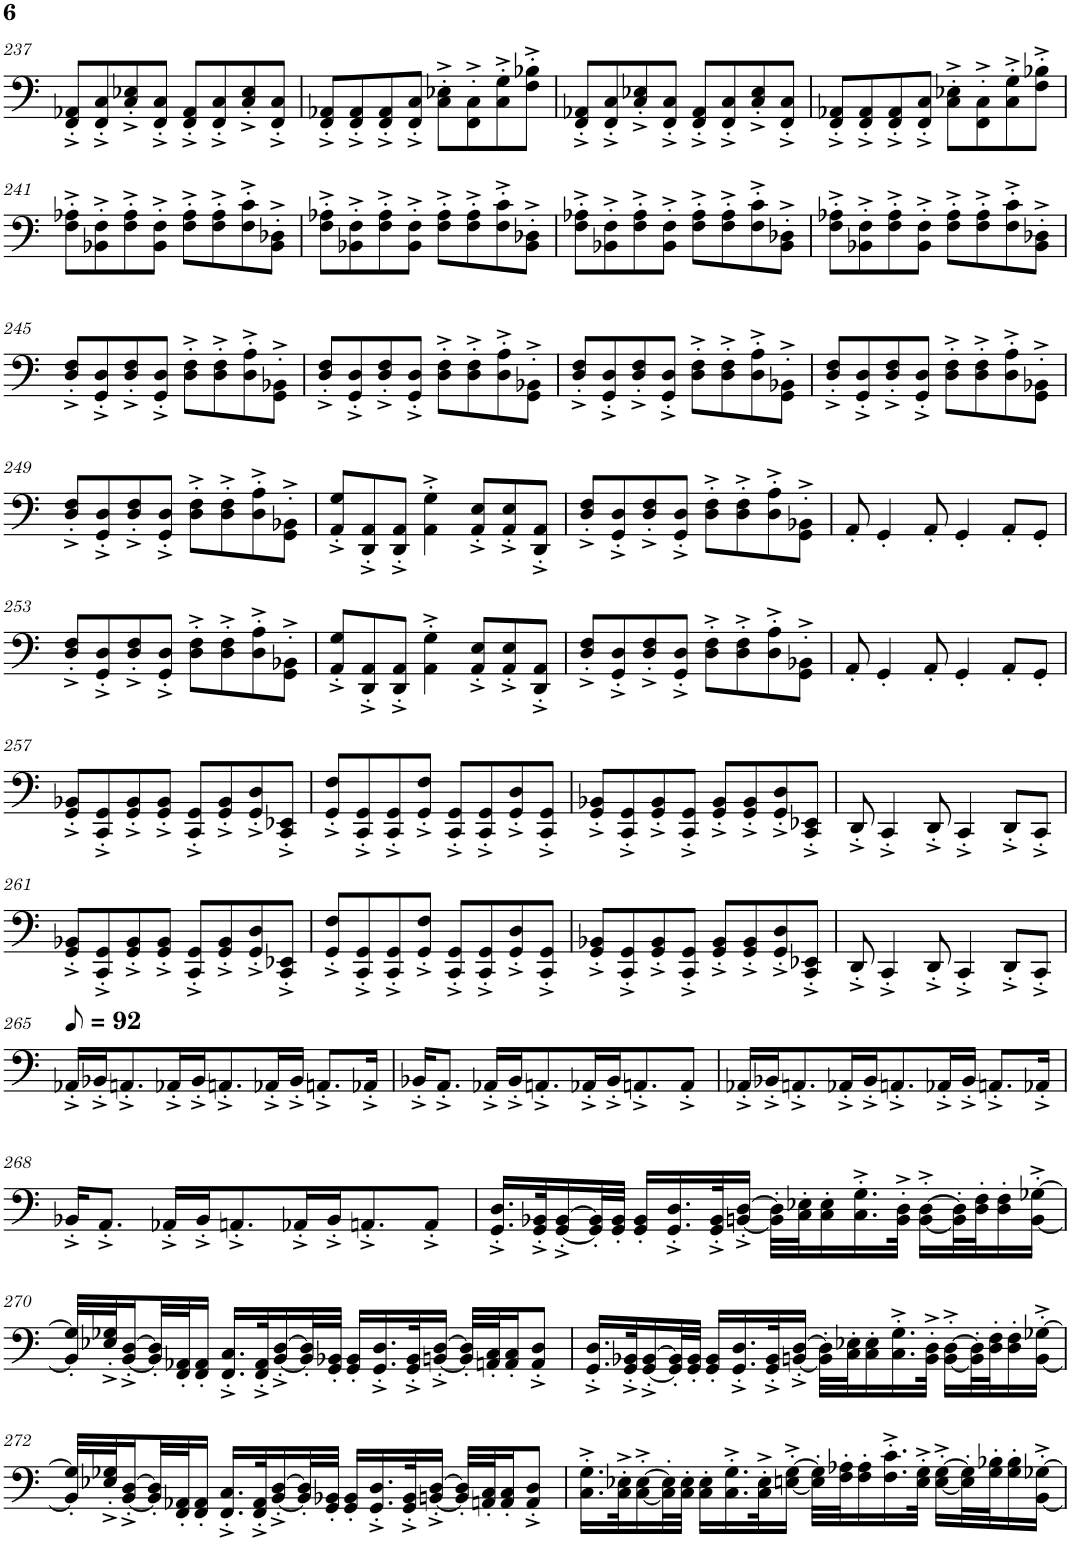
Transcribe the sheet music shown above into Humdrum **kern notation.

**kern
*part1
*staff1
*I"Violoncelo
*I'Vc.
!!LO:PB:g=z
*clefF4
*k[]
*M4/4
=237
8FF/'^ 8AA-X/'^L
8FF/'^ 8C/'^
8C/'^ 8E-X/'^
8FF/'^ 8C/'^J
8FF/'^ 8AA-/'^L
8FF/'^ 8C/'^
8C/'^ 8E-/'^
8FF/'^ 8C/'^J
=238
8FF/'^ 8AA-X/'^L
8FF/'^ 8AA-/'^
8FF/'^ 8AA-/'^
8FF/'^ 8C/'^J
8C\'^ 8E-X\'^L
8FF\'^ 8C\'^
8C\'^ 8G\'^
8F\'^ 8B-X\'^J
=239
8FF/'^ 8AA-X/'^L
8FF/'^ 8C/'^
8C/'^ 8E-X/'^
8FF/'^ 8C/'^J
8FF/'^ 8AA-/'^L
8FF/'^ 8C/'^
8C/'^ 8E-/'^
8FF/'^ 8C/'^J
=240
8FF/'^ 8AA-X/'^L
8FF/'^ 8AA-/'^
8FF/'^ 8AA-/'^
8FF/'^ 8C/'^J
8C\'^ 8E-X\'^L
8FF\'^ 8C\'^
8C\'^ 8G\'^
8F\'^ 8B-X\'^J
!!LO:LB:g=z
=241
8F\'^ 8A-X\'^L
8BB-X\'^ 8F\'^
8F\'^ 8A-\'^
8BB-\'^ 8F\'^J
8F\'^ 8A-\'^L
8F\'^ 8A-\'^
8F\'^ 8c\'^
8BB-\'^ 8D-X\'^J
=242
8F\'^ 8A-X\'^L
8BB-X\'^ 8F\'^
8F\'^ 8A-\'^
8BB-\'^ 8F\'^J
8F\'^ 8A-\'^L
8F\'^ 8A-\'^
8F\'^ 8c\'^
8BB-\'^ 8D-X\'^J
=243
8F\'^ 8A-X\'^L
8BB-X\'^ 8F\'^
8F\'^ 8A-\'^
8BB-\'^ 8F\'^J
8F\'^ 8A-\'^L
8F\'^ 8A-\'^
8F\'^ 8c\'^
8BB-\'^ 8D-X\'^J
=244
8F\'^ 8A-X\'^L
8BB-X\'^ 8F\'^
8F\'^ 8A-\'^
8BB-\'^ 8F\'^J
8F\'^ 8A-\'^L
8F\'^ 8A-\'^
8F\'^ 8c\'^
8BB-\'^ 8D-X\'^J
!!LO:LB:g=z
=245
8D/'^ 8F/'^L
8GG/'^ 8D/'^
8D/'^ 8F/'^
8GG/'^ 8D/'^J
8D\'^ 8F\'^L
8D\'^ 8F\'^
8D\'^ 8A\'^
8GG\'^ 8BB-X\'^J
=246
8D/'^ 8F/'^L
8GG/'^ 8D/'^
8D/'^ 8F/'^
8GG/'^ 8D/'^J
8D\'^ 8F\'^L
8D\'^ 8F\'^
8D\'^ 8A\'^
8GG\'^ 8BB-X\'^J
=247
8D/'^ 8F/'^L
8GG/'^ 8D/'^
8D/'^ 8F/'^
8GG/'^ 8D/'^J
8D\'^ 8F\'^L
8D\'^ 8F\'^
8D\'^ 8A\'^
8GG\'^ 8BB-X\'^J
=248
8D/'^ 8F/'^L
8GG/'^ 8D/'^
8D/'^ 8F/'^
8GG/'^ 8D/'^J
8D\'^ 8F\'^L
8D\'^ 8F\'^
8D\'^ 8A\'^
8GG\'^ 8BB-X\'^J
!!LO:LB:g=z
=249
8D/'^ 8F/'^L
8GG/'^ 8D/'^
8D/'^ 8F/'^
8GG/'^ 8D/'^J
8D\'^ 8F\'^L
8D\'^ 8F\'^
8D\'^ 8A\'^
8GG\'^ 8BB-X\'^J
=250
8AA/'^ 8G/'^L
8DD/'^ 8AA/'^
8DD/'^ 8AA/'^J
4AA\'^ 4G\'^
8AA/'^ 8E/'^L
8AA/'^ 8E/'^
8DD/'^ 8AA/'^J
=251
8D/'^ 8F/'^L
8GG/'^ 8D/'^
8D/'^ 8F/'^
8GG/'^ 8D/'^J
8D\'^ 8F\'^L
8D\'^ 8F\'^
8D\'^ 8A\'^
8GG\'^ 8BB-X\'^J
=252
8AA'/
4GG'/
8AA'/
4GG'/
8AA'/L
8GG'/J
!!LO:LB:g=z
=253
8D/'^ 8F/'^L
8GG/'^ 8D/'^
8D/'^ 8F/'^
8GG/'^ 8D/'^J
8D\'^ 8F\'^L
8D\'^ 8F\'^
8D\'^ 8A\'^
8GG\'^ 8BB-X\'^J
=254
8AA/'^ 8G/'^L
8DD/'^ 8AA/'^
8DD/'^ 8AA/'^J
4AA\'^ 4G\'^
8AA/'^ 8E/'^L
8AA/'^ 8E/'^
8DD/'^ 8AA/'^J
=255
8D/'^ 8F/'^L
8GG/'^ 8D/'^
8D/'^ 8F/'^
8GG/'^ 8D/'^J
8D\'^ 8F\'^L
8D\'^ 8F\'^
8D\'^ 8A\'^
8GG\'^ 8BB-X\'^J
=256
8AA'/
4GG'/
8AA'/
4GG'/
8AA'/L
8GG'/J
!!LO:LB:g=z
=257
8GG/'^ 8BB-X/'^L
8CC/'^ 8GG/'^
8GG/'^ 8BB-/'^
8GG/'^ 8BB-/'^J
8CC/'^ 8GG/'^L
8GG/'^ 8BB-/'^
8GG/'^ 8D/'^
8CC/'^ 8EE-X/'^J
=258
8GG/'^ 8F/'^L
8CC/'^ 8GG/'^
8CC/'^ 8GG/'^
8GG/'^ 8F/'^J
8CC/'^ 8GG/'^L
8CC/'^ 8GG/'^
8GG/'^ 8D/'^
8CC/'^ 8GG/'^J
=259
8GG/'^ 8BB-X/'^L
8CC/'^ 8GG/'^
8GG/'^ 8BB-/'^
8CC/'^ 8GG/'^J
8GG/'^ 8BB-/'^L
8GG/'^ 8BB-/'^
8GG/'^ 8D/'^
8CC/'^ 8EE-X/'^J
=260
8DD'^/
4CC'^/
8DD'^/
4CC'^/
8DD'^/L
8CC'^/J
!!LO:LB:g=z
=261
8GG/'^ 8BB-X/'^L
8CC/'^ 8GG/'^
8GG/'^ 8BB-/'^
8GG/'^ 8BB-/'^J
8CC/'^ 8GG/'^L
8GG/'^ 8BB-/'^
8GG/'^ 8D/'^
8CC/'^ 8EE-X/'^J
=262
8GG/'^ 8F/'^L
8CC/'^ 8GG/'^
8CC/'^ 8GG/'^
8GG/'^ 8F/'^J
8CC/'^ 8GG/'^L
8CC/'^ 8GG/'^
8GG/'^ 8D/'^
8CC/'^ 8GG/'^J
=263
8GG/'^ 8BB-X/'^L
8CC/'^ 8GG/'^
8GG/'^ 8BB-/'^
8CC/'^ 8GG/'^J
8GG/'^ 8BB-/'^L
8GG/'^ 8BB-/'^
8GG/'^ 8D/'^
8CC/'^ 8EE-X/'^J
=264
8DD'^/
4CC'^/
8DD'^/
4CC'^/
8DD'^/L
8CC'^/J
!!LO:LB:g=z
=265
*MM46
16AA-X'^/LL
16BB-X'^/J
8.AAn'^/
16AA-X'^/L
16BB-'^/J
8.AAn'^/
16AA-X'^/L
16BB-'^/JJ
8.AAn'^/L
16AA-X'^/Jk
=266
16BB-X'^/KL
8.AA'^/J
16AA-X'^/LL
16BB-'^/J
8.AAn'^/
16AA-X'^/L
16BB-'^/J
8.AAn'^/
8AA'^/J
=267
16AA-X'^/LL
16BB-X'^/J
8.AAn'^/
16AA-X'^/L
16BB-'^/J
8.AAn'^/
16AA-X'^/L
16BB-'^/JJ
8.AAn'^/L
16AA-X'^/Jk
!!LO:LB:g=z
=268
16BB-X'^/KL
8.AA'^/J
16AA-X'^/LL
16BB-'^/J
8.AAn'^/
16AA-X'^/L
16BB-'^/J
8.AAn'^/
8AA'^/J
=269
16.GG/'^ 16.D/'^LL
32GG/'^ 32BB-X/'^K
[16GG/'^ [16BB-/'^
32GG/]' 32BB-/]'L
32GG/' 32BB-/'JJJ
16GG/' 16BB-/'LL
16.GG/'^ 16.D/'^
32GG/'^ 32BB-/'^K
[16BBn/'^ [16D/'^JJ
32BB\]' 32D\]'LLL
32C\' 32E-X\'J
16C\' 16E-\'
16.C\'^ 16.G\'^
32BB\'^ 32D\'^JJk
[16BB\'^ [16D\'^LL
32BB\]' 32D\]'L
32D\' 32F\'J
16D\' 16F\'
[16BB\'^ [16G-X\'^JJ
!!LO:LB:g=z
=270
32BB/]' 32G-/]'LLL
32E-X/'^ 32G-X/'^J
[16BB/'^ [16D/'^
32BB/]' 32D/]'L
32FF/' 32AA-X/'J
16FF/' 16AA-/'JJ
16.FF/'^ 16.C/'^LL
32FF/'^ 32AA-/'^K
[16BB/'^ [16D/'^
32BB/]' 32D/]'L
32GG/' 32BB-X/'JJJ
16GG/' 16BB-/'LL
16.GG/'^ 16.D/'^
32GG/'^ 32BB-/'^K
[16BBn/'^ [16D/'^JJ
32BB/]' 32D/]'LLL
32AAn/' 32C/'J
16AA/' 16C/'J
8AA/'^ 8D/'^J
=271
16.GG/'^ 16.D/'^LL
32GG/'^ 32BB-X/'^K
[16GG/'^ [16BB-/'^
32GG/]' 32BB-/]'L
32GG/' 32BB-/'JJJ
16GG/' 16BB-/'LL
16.GG/'^ 16.D/'^
32GG/'^ 32BB-/'^K
[16BBn/'^ [16D/'^JJ
32BB\]' 32D\]'LLL
32C\' 32E-X\'J
16C\' 16E-\'
16.C\'^ 16.G\'^
32BB\'^ 32D\'^JJk
[16BB\'^ [16D\'^LL
32BB\]' 32D\]'L
32D\' 32F\'J
16D\' 16F\'
[16BB\'^ [16G-X\'^JJ
!!LO:LB:g=z
=272
32BB/]' 32G-/]'LLL
32E-X/'^ 32G-X/'^J
[16BB/'^ [16D/'^
32BB/]' 32D/]'L
32FF/' 32AA-X/'J
16FF/' 16AA-/'JJ
16.FF/'^ 16.C/'^LL
32FF/'^ 32AA-/'^K
[16BB/'^ [16D/'^
32BB/]' 32D/]'L
32GG/' 32BB-X/'JJJ
16GG/' 16BB-/'LL
16.GG/'^ 16.D/'^
32GG/'^ 32BB-/'^K
[16BBn/'^ [16D/'^JJ
32BB/]' 32D/]'LLL
32AAn/' 32C/'J
16AA/' 16C/'J
8AA/'^ 8D/'^J
=273
16.C\'^ 16.G\'^LL
32C\'^ 32E-X\'^K
[16C\'^ [16E-\'^
32C\]' 32E-\]'L
32C\' 32E-\'JJJ
16C\' 16E-\'LL
16.C\'^ 16.G\'^
32C\'^ 32E-\'^K
[16En\'^ [16G\'^JJ
32E\]' 32G\]'LLL
32F\' 32A-X\'J
16F\' 16A-\'
16.F\'^ 16.c\'^
32E\'^ 32G\'^JJk
[16E\'^ [16G\'^LL
32E\]' 32G\]'L
32G\' 32B-X\'J
16G\' 16B-\'
[16BB\'^ [16G-X\'^JJ
=
*-
